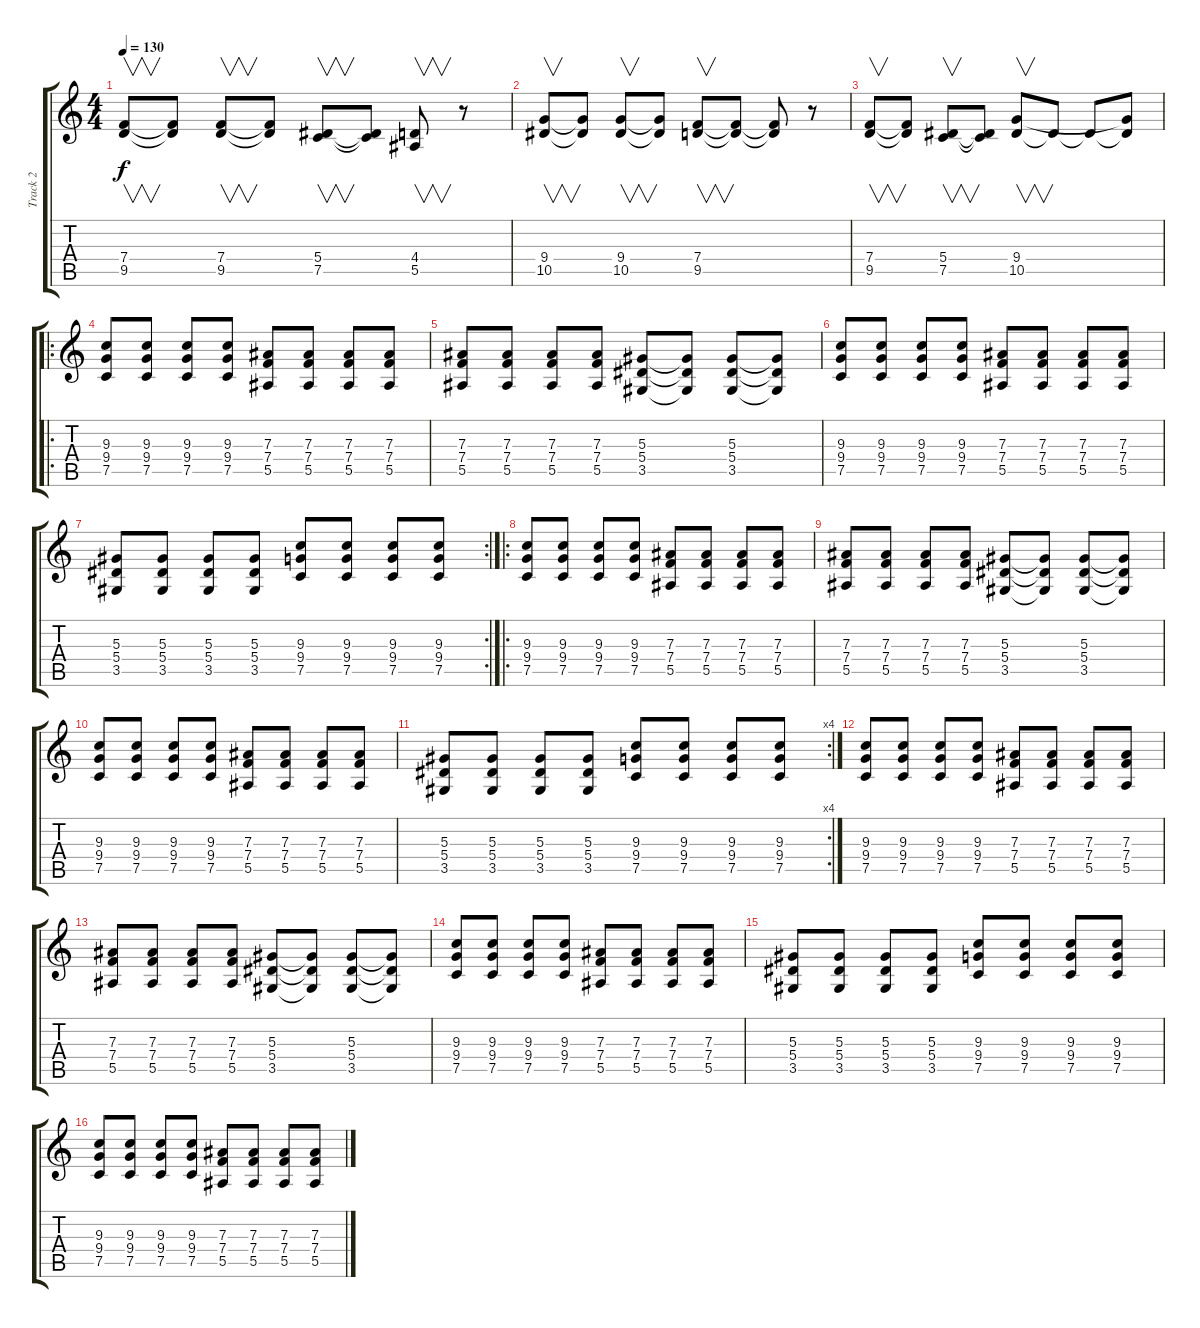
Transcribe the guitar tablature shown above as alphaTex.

\track ("Track 2" "Track 2") {instrument overdrivenguitar}
\staff {score tabs}
\tuning (C4 G3 Eb3 Bb2 F2 C2) {hide}
\ts (4 4)
\tempo 130
\clef g2
\ks c
(7.4 9.5).8{v dy f} (7.4{t} 9.5{t}).8 (7.4 9.5).8{v} (7.4{t} 9.5{t}).8 (5.4 7.5).8{v} (5.4{t} 7.5{t}).8 (4.4 5.5).8{v} r.8 |
(9.4 10.5).8{v} (9.4{t} 10.5{t}).8 (9.4 10.5).8{v} (9.4{t} 10.5{t}).8 (7.4 9.5).8{v} (7.4{t} 9.5{t}).8 (7.4{t} 9.5{t}).8 r.8 |
(7.4 9.5).8{v} (7.4{t} 9.5{t}).8 (5.4 7.5).8{v} (5.4{t} 7.5{t}).8 (9.4 10.5).8{v} 10.5{t}.8 10.5{t}.8 (9.4{t} 10.5{t}).8 |
\ro
(9.3 9.4 7.5).8 (9.3 9.4 7.5).8 (9.3 9.4 7.5).8 (9.3 9.4 7.5).8 (7.3 7.4 5.5).8 (7.3 7.4 5.5).8 (7.3 7.4 5.5).8 (7.3 7.4 5.5).8 |
(7.3 7.4 5.5).8 (7.3 7.4 5.5).8 (7.3 7.4 5.5).8 (7.3 7.4 5.5).8 (5.3 5.4 3.5).8 (5.3{t} 5.4{t} 3.5{t}).8 (5.3 5.4 3.5).8 (5.3{t} 5.4{t} 3.5{t}).8 |
(9.3 9.4 7.5).8 (9.3 9.4 7.5).8 (9.3 9.4 7.5).8 (9.3 9.4 7.5).8 (7.3 7.4 5.5).8 (7.3 7.4 5.5).8 (7.3 7.4 5.5).8 (7.3 7.4 5.5).8 |
\rc 2
(5.3 5.4 3.5).8 (5.3 5.4 3.5).8 (5.3 5.4 3.5).8 (5.3 5.4 3.5).8 (9.3 9.4 7.5).8 (9.3 9.4 7.5).8 (9.3 9.4 7.5).8 (9.3 9.4 7.5).8 |
\ro
(9.3 9.4 7.5).8 (9.3 9.4 7.5).8 (9.3 9.4 7.5).8 (9.3 9.4 7.5).8 (7.3 7.4 5.5).8 (7.3 7.4 5.5).8 (7.3 7.4 5.5).8 (7.3 7.4 5.5).8 |
(7.3 7.4 5.5).8 (7.3 7.4 5.5).8 (7.3 7.4 5.5).8 (7.3 7.4 5.5).8 (5.3 5.4 3.5).8 (5.3{t} 5.4{t} 3.5{t}).8 (5.3 5.4 3.5).8 (5.3{t} 5.4{t} 3.5{t}).8 |
(9.3 9.4 7.5).8 (9.3 9.4 7.5).8 (9.3 9.4 7.5).8 (9.3 9.4 7.5).8 (7.3 7.4 5.5).8 (7.3 7.4 5.5).8 (7.3 7.4 5.5).8 (7.3 7.4 5.5).8 |
\rc 4
(5.3 5.4 3.5).8 (5.3 5.4 3.5).8 (5.3 5.4 3.5).8 (5.3 5.4 3.5).8 (9.3 9.4 7.5).8 (9.3 9.4 7.5).8 (9.3 9.4 7.5).8 (9.3 9.4 7.5).8 |
(9.3 9.4 7.5).8 (9.3 9.4 7.5).8 (9.3 9.4 7.5).8 (9.3 9.4 7.5).8 (7.3 7.4 5.5).8 (7.3 7.4 5.5).8 (7.3 7.4 5.5).8 (7.3 7.4 5.5).8 |
(7.3 7.4 5.5).8 (7.3 7.4 5.5).8 (7.3 7.4 5.5).8 (7.3 7.4 5.5).8 (5.3 5.4 3.5).8 (5.3{t} 5.4{t} 3.5{t}).8 (5.3 5.4 3.5).8 (5.3{t} 5.4{t} 3.5{t}).8 |
(9.3 9.4 7.5).8 (9.3 9.4 7.5).8 (9.3 9.4 7.5).8 (9.3 9.4 7.5).8 (7.3 7.4 5.5).8 (7.3 7.4 5.5).8 (7.3 7.4 5.5).8 (7.3 7.4 5.5).8 |
(5.3 5.4 3.5).8 (5.3 5.4 3.5).8 (5.3 5.4 3.5).8 (5.3 5.4 3.5).8 (9.3 9.4 7.5).8 (9.3 9.4 7.5).8 (9.3 9.4 7.5).8 (9.3 9.4 7.5).8 |
(9.3 9.4 7.5).8 (9.3 9.4 7.5).8 (9.3 9.4 7.5).8 (9.3 9.4 7.5).8 (7.3 7.4 5.5).8 (7.3 7.4 5.5).8 (7.3 7.4 5.5).8 (7.3 7.4 5.5).8
